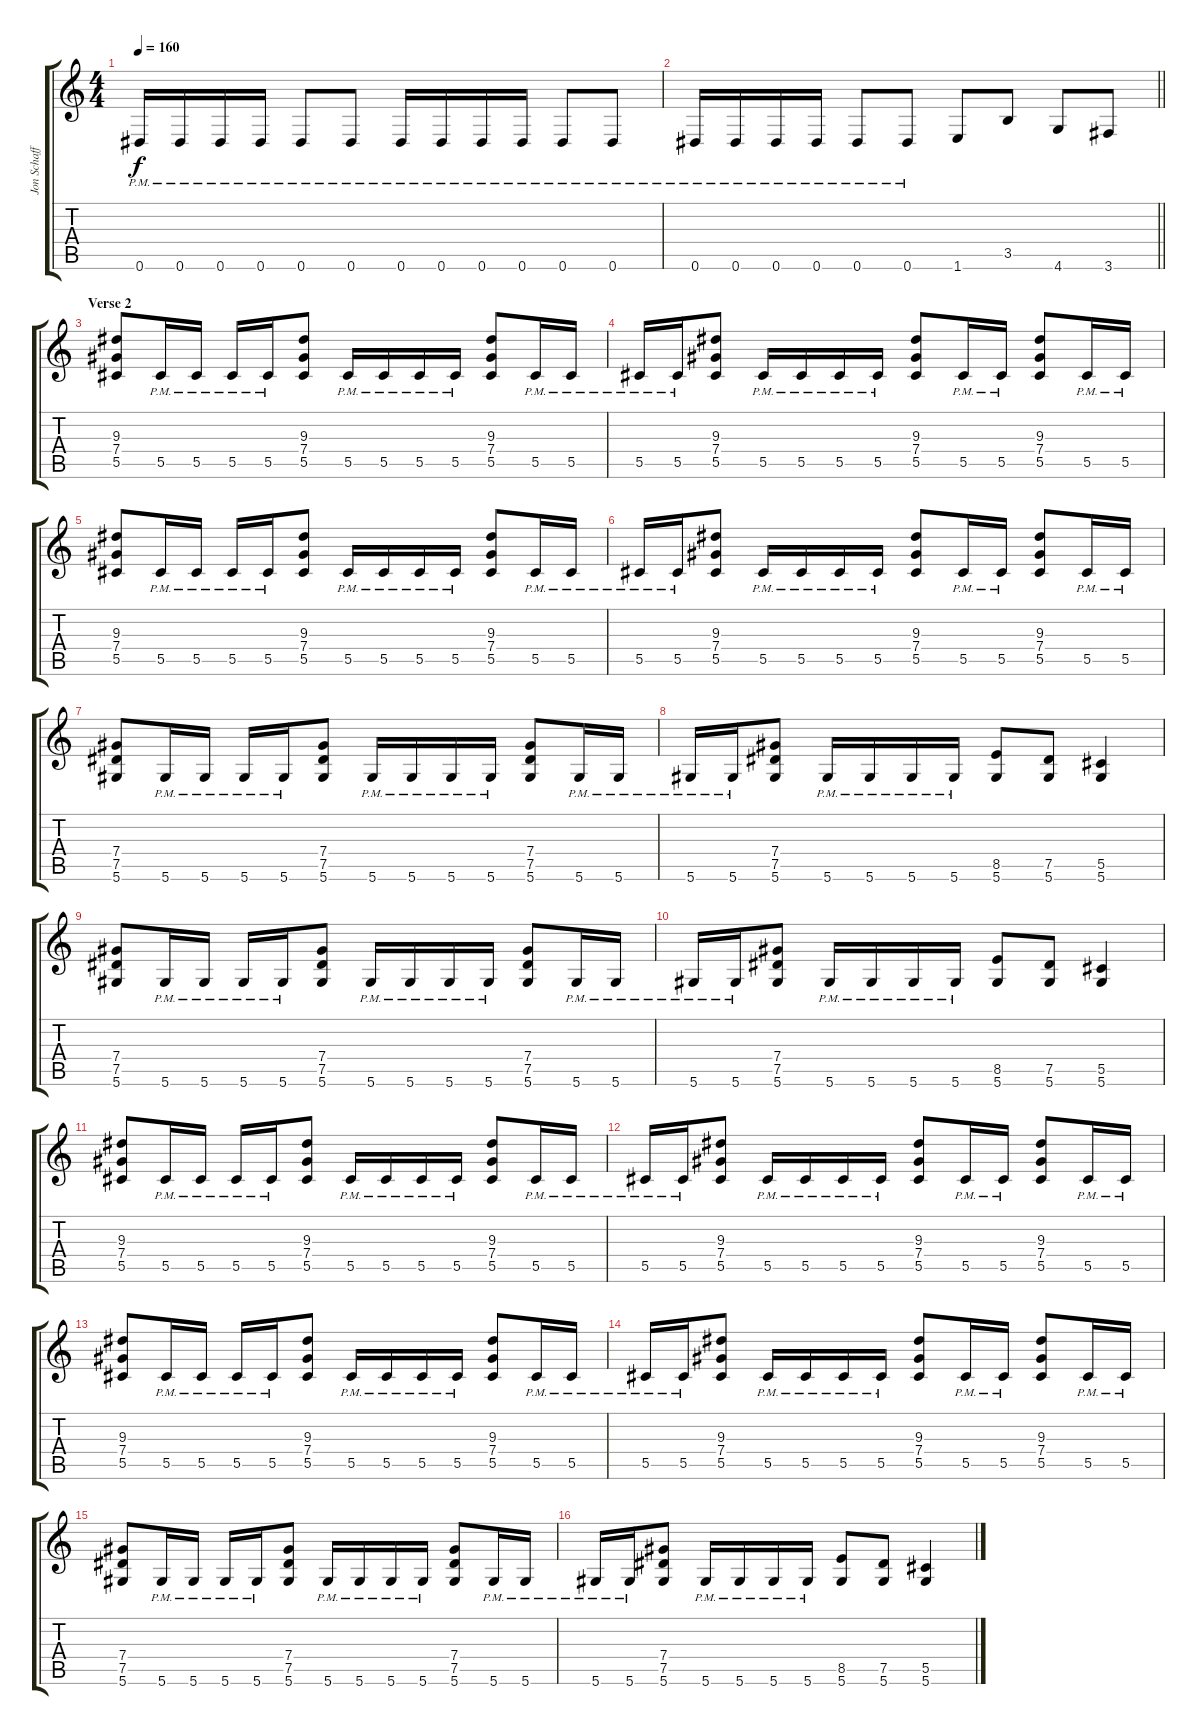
\track ("Jon Schaffer" "Jon Schaff") {instrument distortionguitar}
\staff {score tabs}
\tuning (Eb4 Bb3 Gb3 Db3 Ab2 Eb2) {hide}
\ts (4 4)
\tempo 160
\clef g2
\ks c
0.6{pm}.16{dy f} 0.6{pm}.16 0.6{pm}.16 0.6{pm}.16 0.6{pm}.8 0.6{pm}.8 0.6{pm}.16 0.6{pm}.16 0.6{pm}.16 0.6{pm}.16 0.6{pm}.8 0.6{pm}.8 |
\barLineRight lightlight
0.6{pm}.16 0.6{pm}.16 0.6{pm}.16 0.6{pm}.16 0.6{pm}.8 0.6{pm}.8 1.6.8 3.5.8 4.6.8 3.6.8 |
\section ("" "Verse 2")
(9.3 7.4 5.5).8 5.5{pm}.16 5.5{pm}.16 5.5{pm}.16 5.5{pm}.16 (9.3 7.4 5.5).8 5.5{pm}.16 5.5{pm}.16 5.5{pm}.16 5.5{pm}.16 (9.3 7.4 5.5).8 5.5{pm}.16 5.5{pm}.16 |
5.5{pm}.16 5.5{pm}.16 (9.3 7.4 5.5).8 5.5{pm}.16 5.5{pm}.16 5.5{pm}.16 5.5{pm}.16 (9.3 7.4 5.5).8 5.5{pm}.16 5.5{pm}.16 (9.3 7.4 5.5).8 5.5{pm}.16 5.5{pm}.16 |
(9.3 7.4 5.5).8 5.5{pm}.16 5.5{pm}.16 5.5{pm}.16 5.5{pm}.16 (9.3 7.4 5.5).8 5.5{pm}.16 5.5{pm}.16 5.5{pm}.16 5.5{pm}.16 (9.3 7.4 5.5).8 5.5{pm}.16 5.5{pm}.16 |
5.5{pm}.16 5.5{pm}.16 (9.3 7.4 5.5).8 5.5{pm}.16 5.5{pm}.16 5.5{pm}.16 5.5{pm}.16 (9.3 7.4 5.5).8 5.5{pm}.16 5.5{pm}.16 (9.3 7.4 5.5).8 5.5{pm}.16 5.5{pm}.16 |
(7.4 7.5 5.6).8 5.6{pm}.16 5.6{pm}.16 5.6{pm}.16 5.6{pm}.16 (7.4 7.5 5.6).8 5.6{pm}.16 5.6{pm}.16 5.6{pm}.16 5.6{pm}.16 (7.4 7.5 5.6).8 5.6{pm}.16 5.6{pm}.16 |
5.6{pm}.16 5.6{pm}.16 (7.4 7.5 5.6).8 5.6{pm}.16 5.6{pm}.16 5.6{pm}.16 5.6{pm}.16 (8.5 5.6).8 (7.5 5.6).8 (5.5 5.6).4 |
(7.4 7.5 5.6).8 5.6{pm}.16 5.6{pm}.16 5.6{pm}.16 5.6{pm}.16 (7.4 7.5 5.6).8 5.6{pm}.16 5.6{pm}.16 5.6{pm}.16 5.6{pm}.16 (7.4 7.5 5.6).8 5.6{pm}.16 5.6{pm}.16 |
5.6{pm}.16 5.6{pm}.16 (7.4 7.5 5.6).8 5.6{pm}.16 5.6{pm}.16 5.6{pm}.16 5.6{pm}.16 (8.5 5.6).8 (7.5 5.6).8 (5.5 5.6).4 |
(9.3 7.4 5.5).8 5.5{pm}.16 5.5{pm}.16 5.5{pm}.16 5.5{pm}.16 (9.3 7.4 5.5).8 5.5{pm}.16 5.5{pm}.16 5.5{pm}.16 5.5{pm}.16 (9.3 7.4 5.5).8 5.5{pm}.16 5.5{pm}.16 |
5.5{pm}.16 5.5{pm}.16 (9.3 7.4 5.5).8 5.5{pm}.16 5.5{pm}.16 5.5{pm}.16 5.5{pm}.16 (9.3 7.4 5.5).8 5.5{pm}.16 5.5{pm}.16 (9.3 7.4 5.5).8 5.5{pm}.16 5.5{pm}.16 |
(9.3 7.4 5.5).8 5.5{pm}.16 5.5{pm}.16 5.5{pm}.16 5.5{pm}.16 (9.3 7.4 5.5).8 5.5{pm}.16 5.5{pm}.16 5.5{pm}.16 5.5{pm}.16 (9.3 7.4 5.5).8 5.5{pm}.16 5.5{pm}.16 |
5.5{pm}.16 5.5{pm}.16 (9.3 7.4 5.5).8 5.5{pm}.16 5.5{pm}.16 5.5{pm}.16 5.5{pm}.16 (9.3 7.4 5.5).8 5.5{pm}.16 5.5{pm}.16 (9.3 7.4 5.5).8 5.5{pm}.16 5.5{pm}.16 |
(7.4 7.5 5.6).8 5.6{pm}.16 5.6{pm}.16 5.6{pm}.16 5.6{pm}.16 (7.4 7.5 5.6).8 5.6{pm}.16 5.6{pm}.16 5.6{pm}.16 5.6{pm}.16 (7.4 7.5 5.6).8 5.6{pm}.16 5.6{pm}.16 |
5.6{pm}.16 5.6{pm}.16 (7.4 7.5 5.6).8 5.6{pm}.16 5.6{pm}.16 5.6{pm}.16 5.6{pm}.16 (8.5 5.6).8 (7.5 5.6).8 (5.5 5.6).4
